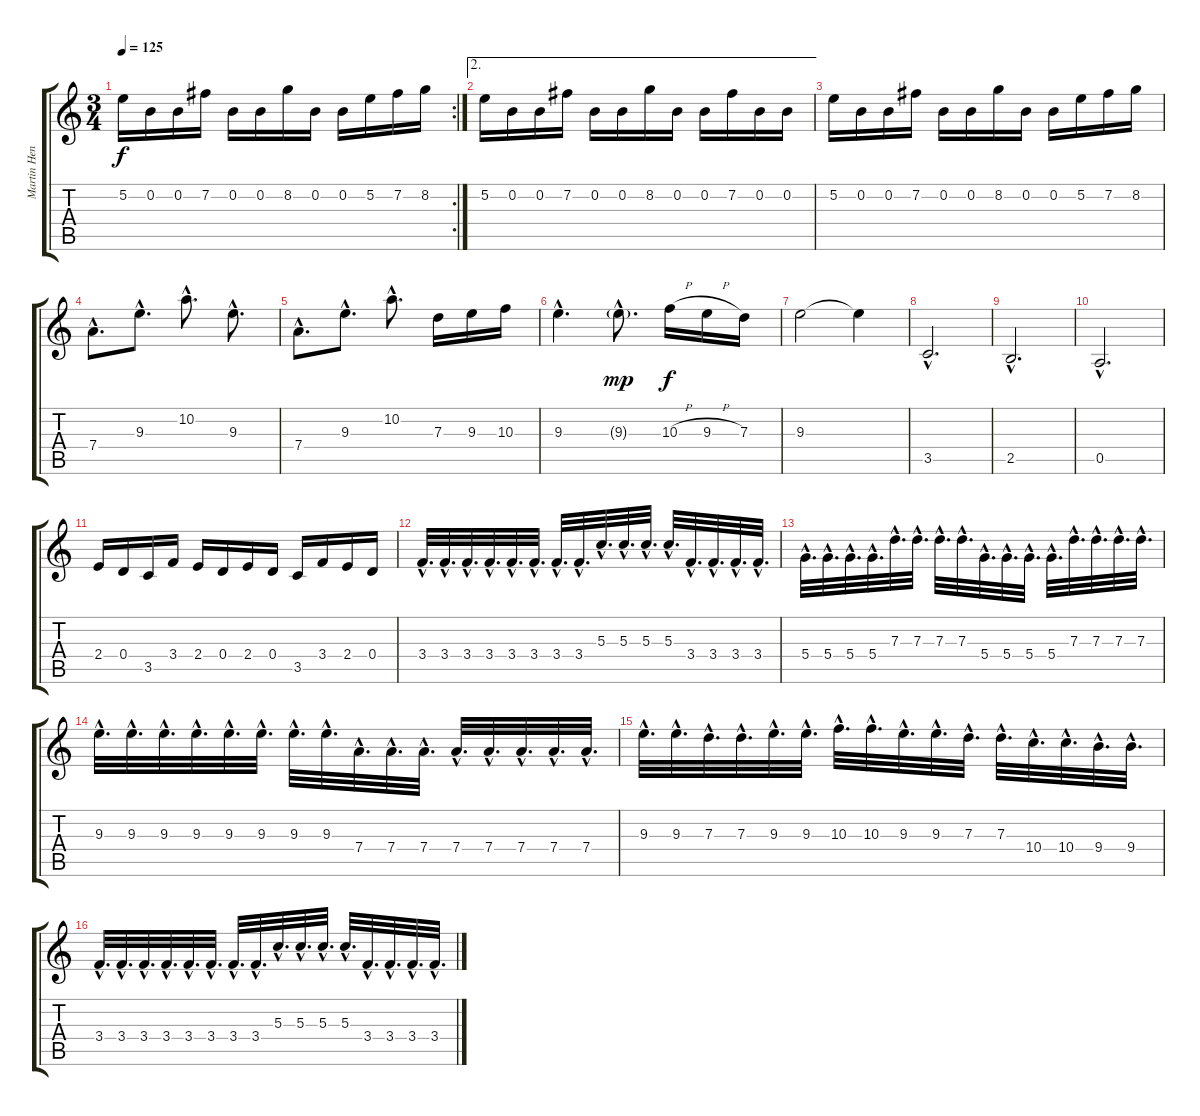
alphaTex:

\track ("Martin Henriksson" "Martin Hen") {instrument distortionguitar}
\staff {score tabs}
\tuning (E4 B3 G3 D3 A2 E2) {hide}
\rc 2
\ts (3 4)
\tempo 125
\clef g2
\ks c
5.2.16{dy f} 0.2.16 0.2.16 7.2.16 0.2.16 0.2.16 8.2.16 0.2.16 0.2.16 5.2.16 7.2.16 8.2.16 |
\ae 2
5.2.16 0.2.16 0.2.16 7.2.16 0.2.16 0.2.16 8.2.16 0.2.16 0.2.16 7.2.16 0.2.16 0.2.16 |
5.2.16 0.2.16 0.2.16 7.2.16 0.2.16 0.2.16 8.2.16 0.2.16 0.2.16 5.2.16 7.2.16 8.2.16 |
7.4{hac}.8{d} 9.3{hac}.8{d} 10.2{hac}.8{d} 9.3{hac}.8{d} |
7.4{hac}.8{d} 9.3{hac}.8{d} 10.2{hac}.8{d} 7.3.16 9.3.16 10.3.16 |
9.3{hac}.4{d} 9.3{g hac}.8{d dy mp} 10.3{h}.16{dy f} 9.3{h}.16 7.3.16 |
9.3.2 9.3{t}.4 |
3.5{hac}.2{d} |
2.5{hac}.2{d} |
0.5{hac}.2{d} |
2.4.16 0.4.16 3.5.16 3.4.16 2.4.16 0.4.16 2.4.16 0.4.16 3.5.16 3.4.16 2.4.16 0.4.16 |
3.4{hac}.32{d} 3.4{hac}.32{d} 3.4{hac}.32{d} 3.4{hac}.32{d} 3.4{hac}.32{d} 3.4{hac}.32{d} 3.4{hac}.32{d} 3.4{hac}.32{d} 5.3{hac}.32{d} 5.3{hac}.32{d} 5.3{hac}.32{d} 5.3{hac}.32{d} 3.4{hac}.32{d} 3.4{hac}.32{d} 3.4{hac}.32{d} 3.4{hac}.32{d} |
5.4{hac}.32{d} 5.4{hac}.32{d} 5.4{hac}.32{d} 5.4{hac}.32{d} 7.3{hac}.32{d} 7.3{hac}.32{d} 7.3{hac}.32{d} 7.3{hac}.32{d} 5.4{hac}.32{d} 5.4{hac}.32{d} 5.4{hac}.32{d} 5.4{hac}.32{d} 7.3{hac}.32{d} 7.3{hac}.32{d} 7.3{hac}.32{d} 7.3{hac}.32{d} |
9.3{hac}.32{d} 9.3{hac}.32{d} 9.3{hac}.32{d} 9.3{hac}.32{d} 9.3{hac}.32{d} 9.3{hac}.32{d} 9.3{hac}.32{d} 9.3{hac}.32{d} 7.4{hac}.32{d} 7.4{hac}.32{d} 7.4{hac}.32{d} 7.4{hac}.32{d} 7.4{hac}.32{d} 7.4{hac}.32{d} 7.4{hac}.32{d} 7.4{hac}.32{d} |
9.3{hac}.32{d} 9.3{hac}.32{d} 7.3{hac}.32{d} 7.3{hac}.32{d} 9.3{hac}.32{d} 9.3{hac}.32{d} 10.3{hac}.32{d} 10.3{hac}.32{d} 9.3{hac}.32{d} 9.3{hac}.32{d} 7.3{hac}.32{d} 7.3{hac}.32{d} 10.4{hac}.32{d} 10.4{hac}.32{d} 9.4{hac}.32{d} 9.4{hac}.32{d} |
3.4{hac}.32{d} 3.4{hac}.32{d} 3.4{hac}.32{d} 3.4{hac}.32{d} 3.4{hac}.32{d} 3.4{hac}.32{d} 3.4{hac}.32{d} 3.4{hac}.32{d} 5.3{hac}.32{d} 5.3{hac}.32{d} 5.3{hac}.32{d} 5.3{hac}.32{d} 3.4{hac}.32{d} 3.4{hac}.32{d} 3.4{hac}.32{d} 3.4{hac}.32{d}
